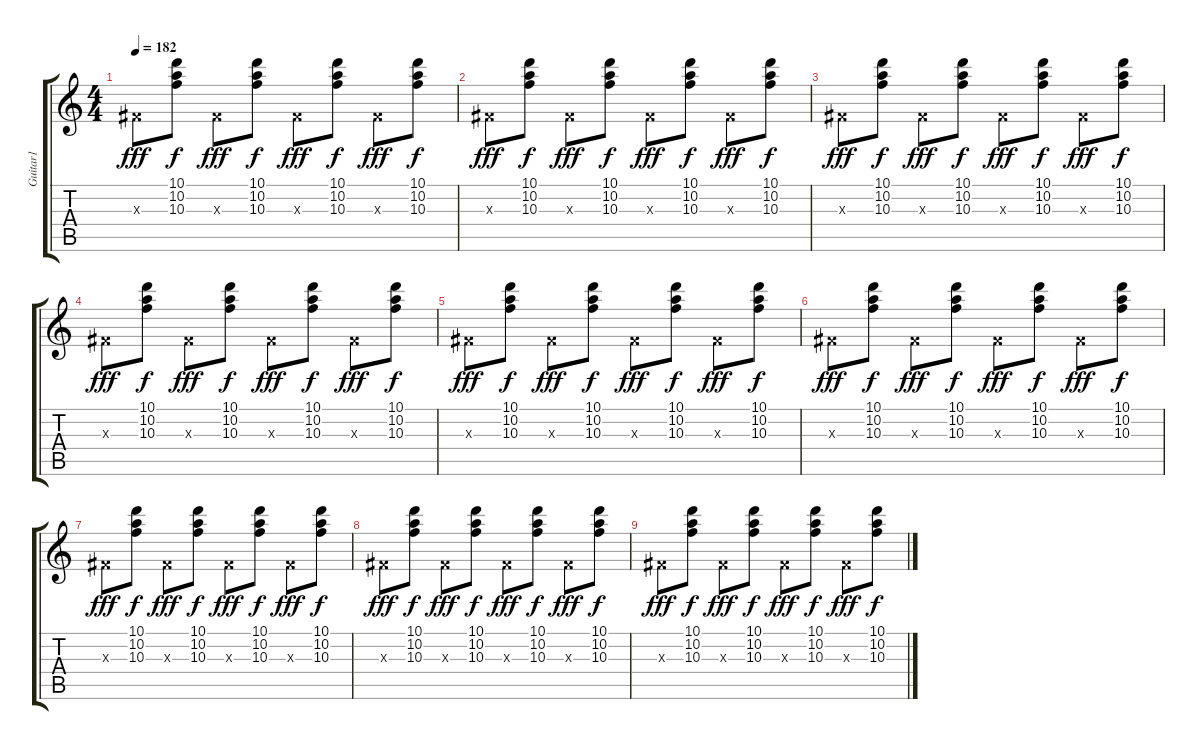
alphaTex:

\track ("Guitar1" "Guitar1") {instrument distortionguitar}
\staff {score tabs}
\tuning (E4 B3 G3 D3 A2 E2) {hide}
\ts (4 4)
\tempo 182
\clef g2
\ks c
-1.3{x}.8{dy fff} (10.1 10.2 10.3).8{dy f} -1.3{x}.8{dy fff} (10.1 10.2 10.3).8{dy f} -1.3{x}.8{dy fff} (10.1 10.2 10.3).8{dy f} -1.3{x}.8{dy fff} (10.1 10.2 10.3).8{dy f} |
-1.3{x}.8{dy fff} (10.1 10.2 10.3).8{dy f} -1.3{x}.8{dy fff} (10.1 10.2 10.3).8{dy f} -1.3{x}.8{dy fff} (10.1 10.2 10.3).8{dy f} -1.3{x}.8{dy fff} (10.1 10.2 10.3).8{dy f} |
-1.3{x}.8{dy fff} (10.1 10.2 10.3).8{dy f} -1.3{x}.8{dy fff} (10.1 10.2 10.3).8{dy f} -1.3{x}.8{dy fff} (10.1 10.2 10.3).8{dy f} -1.3{x}.8{dy fff} (10.1 10.2 10.3).8{dy f} |
-1.3{x}.8{dy fff} (10.1 10.2 10.3).8{dy f} -1.3{x}.8{dy fff} (10.1 10.2 10.3).8{dy f} -1.3{x}.8{dy fff} (10.1 10.2 10.3).8{dy f} -1.3{x}.8{dy fff} (10.1 10.2 10.3).8{dy f} |
-1.3{x}.8{dy fff volume 11} (10.1 10.2 10.3).8{dy f} -1.3{x}.8{dy fff} (10.1 10.2 10.3).8{dy f} -1.3{x}.8{dy fff volume 10} (10.1 10.2 10.3).8{dy f} -1.3{x}.8{dy fff} (10.1 10.2 10.3).8{dy f} |
-1.3{x}.8{dy fff volume 8} (10.1 10.2 10.3).8{dy f} -1.3{x}.8{dy fff} (10.1 10.2 10.3).8{dy f} -1.3{x}.8{dy fff volume 6} (10.1 10.2 10.3).8{dy f} -1.3{x}.8{dy fff} (10.1 10.2 10.3).8{dy f} |
-1.3{x}.8{dy fff volume 5} (10.1 10.2 10.3).8{dy f} -1.3{x}.8{dy fff} (10.1 10.2 10.3).8{dy f} -1.3{x}.8{dy fff} (10.1 10.2 10.3).8{dy f} -1.3{x}.8{dy fff} (10.1 10.2 10.3).8{dy f} |
-1.3{x}.8{dy fff volume 3} (10.1 10.2 10.3).8{dy f} -1.3{x}.8{dy fff} (10.1 10.2 10.3).8{dy f} -1.3{x}.8{dy fff volume 2} (10.1 10.2 10.3).8{dy f} -1.3{x}.8{dy fff} (10.1 10.2 10.3).8{dy f} |
-1.3{x}.8{dy fff} (10.1 10.2 10.3).8{dy f} -1.3{x}.8{dy fff} (10.1 10.2 10.3).8{dy f} -1.3{x}.8{dy fff volume 0} (10.1 10.2 10.3).8{dy f} -1.3{x}.8{dy fff} (10.1 10.2 10.3).8{dy f}
